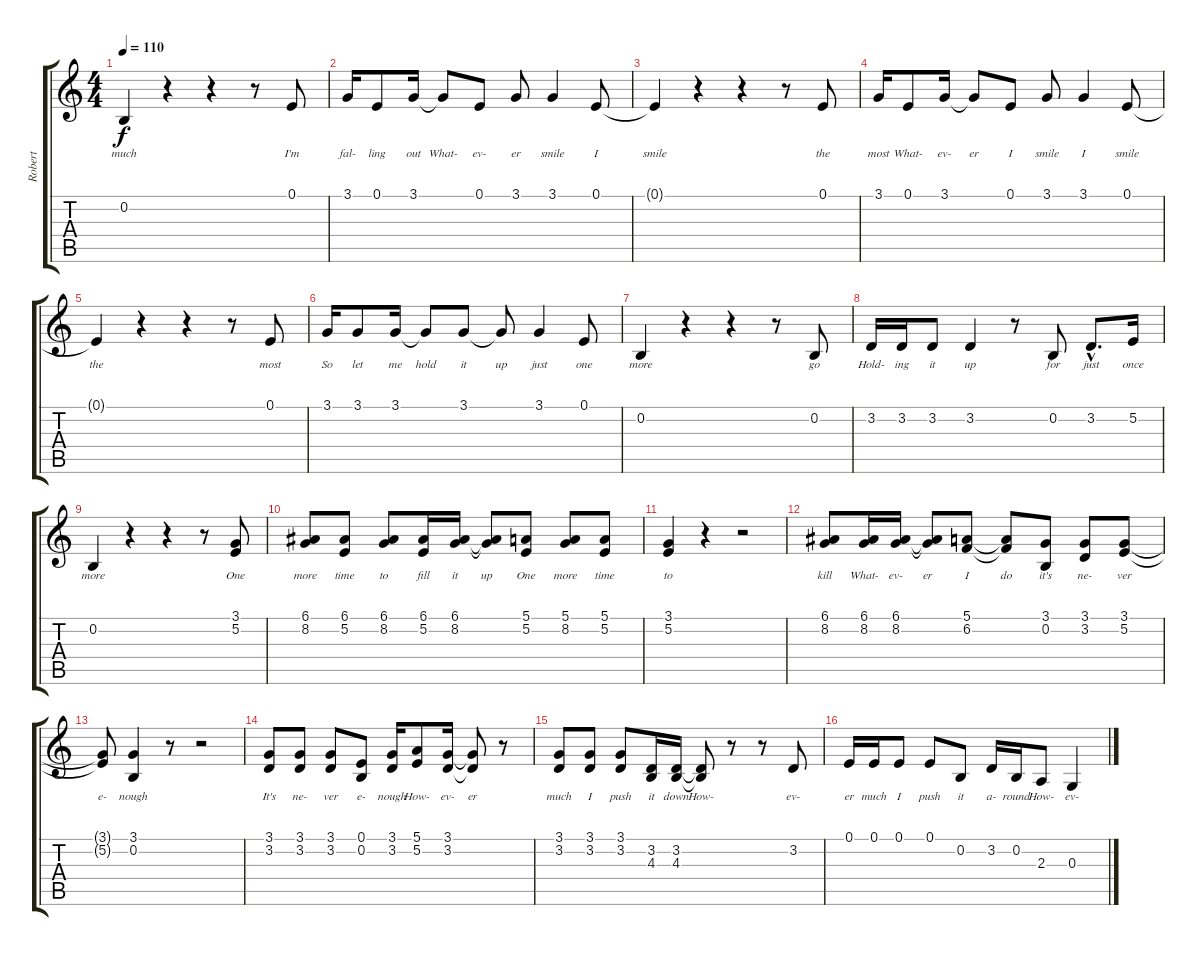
\track ("Robert" "Robert") {instrument sopranosax}
\staff {score tabs}
\tuning (E4 B3 G3 D3 A2 E2) {hide}
\ts (4 4)
\tempo 110
\clef g2
\ks c
0.2{t}.4{lyrics (0 "much") lyrics (1 "") lyrics (2 "") lyrics (3 "") lyrics (4 "") dy f} r.4 r.4 r.8 0.1.8{lyrics (0 "I'm") lyrics (1 "") lyrics (2 "") lyrics (3 "") lyrics (4 "")} |
3.1.16{lyrics (0 "fal-") lyrics (1 "") lyrics (2 "") lyrics (3 "") lyrics (4 "")} 0.1.8{lyrics (0 "ling") lyrics (1 "") lyrics (2 "") lyrics (3 "") lyrics (4 "")} 3.1.16{lyrics (0 "out") lyrics (1 "") lyrics (2 "") lyrics (3 "") lyrics (4 "")} 3.1{t}.8{lyrics (0 "What-") lyrics (1 "") lyrics (2 "") lyrics (3 "") lyrics (4 "")} 0.1.8{lyrics (0 "ev-") lyrics (1 "") lyrics (2 "") lyrics (3 "") lyrics (4 "")} 3.1.8{lyrics (0 "er") lyrics (1 "") lyrics (2 "") lyrics (3 "") lyrics (4 "")} 3.1.4{lyrics (0 "smile") lyrics (1 "") lyrics (2 "") lyrics (3 "") lyrics (4 "")} 0.1.8{lyrics (0 "I") lyrics (1 "") lyrics (2 "") lyrics (3 "") lyrics (4 "")} |
0.1{t}.4{lyrics (0 "smile") lyrics (1 "") lyrics (2 "") lyrics (3 "") lyrics (4 "")} r.4 r.4 r.8 0.1.8{lyrics (0 "the") lyrics (1 "") lyrics (2 "") lyrics (3 "") lyrics (4 "")} |
3.1.16{lyrics (0 "most") lyrics (1 "") lyrics (2 "") lyrics (3 "") lyrics (4 "")} 0.1.8{lyrics (0 "What-") lyrics (1 "") lyrics (2 "") lyrics (3 "") lyrics (4 "")} 3.1.16{lyrics (0 "ev-") lyrics (1 "") lyrics (2 "") lyrics (3 "") lyrics (4 "")} 3.1{t}.8{lyrics (0 "er") lyrics (1 "") lyrics (2 "") lyrics (3 "") lyrics (4 "")} 0.1.8{lyrics (0 "I") lyrics (1 "") lyrics (2 "") lyrics (3 "") lyrics (4 "")} 3.1.8{lyrics (0 "smile") lyrics (1 "") lyrics (2 "") lyrics (3 "") lyrics (4 "")} 3.1.4{lyrics (0 "I") lyrics (1 "") lyrics (2 "") lyrics (3 "") lyrics (4 "")} 0.1.8{lyrics (0 "smile") lyrics (1 "") lyrics (2 "") lyrics (3 "") lyrics (4 "")} |
0.1{t}.4{lyrics (0 "the") lyrics (1 "") lyrics (2 "") lyrics (3 "") lyrics (4 "")} r.4 r.4 r.8 0.1.8{lyrics (0 "most") lyrics (1 "") lyrics (2 "") lyrics (3 "") lyrics (4 "")} |
3.1.16{lyrics (0 "So") lyrics (1 "") lyrics (2 "") lyrics (3 "") lyrics (4 "")} 3.1.8{lyrics (0 "let") lyrics (1 "") lyrics (2 "") lyrics (3 "") lyrics (4 "")} 3.1.16{lyrics (0 "me") lyrics (1 "") lyrics (2 "") lyrics (3 "") lyrics (4 "")} 3.1{t}.8{lyrics (0 "hold") lyrics (1 "") lyrics (2 "") lyrics (3 "") lyrics (4 "")} 3.1.8{lyrics (0 "it") lyrics (1 "") lyrics (2 "") lyrics (3 "") lyrics (4 "")} 3.1{t}.8{lyrics (0 "up") lyrics (1 "") lyrics (2 "") lyrics (3 "") lyrics (4 "")} 3.1.4{lyrics (0 "just") lyrics (1 "") lyrics (2 "") lyrics (3 "") lyrics (4 "")} 0.1.8{lyrics (0 "one") lyrics (1 "") lyrics (2 "") lyrics (3 "") lyrics (4 "")} |
0.2.4{lyrics (0 "more") lyrics (1 "") lyrics (2 "") lyrics (3 "") lyrics (4 "")} r.4 r.4 r.8 0.2.8{lyrics (0 "go") lyrics (1 "") lyrics (2 "") lyrics (3 "") lyrics (4 "")} |
3.2.16{lyrics (0 "Hold-") lyrics (1 "") lyrics (2 "") lyrics (3 "") lyrics (4 "")} 3.2.16{lyrics (0 "ing") lyrics (1 "") lyrics (2 "") lyrics (3 "") lyrics (4 "")} 3.2.8{lyrics (0 "it") lyrics (1 "") lyrics (2 "") lyrics (3 "") lyrics (4 "")} 3.2.4{lyrics (0 "up") lyrics (1 "") lyrics (2 "") lyrics (3 "") lyrics (4 "")} r.8 0.2.8{lyrics (0 "for") lyrics (1 "") lyrics (2 "") lyrics (3 "") lyrics (4 "")} 3.2{hac}.8{d lyrics (0 "just") lyrics (1 "") lyrics (2 "") lyrics (3 "") lyrics (4 "")} 5.2.16{lyrics (0 "once") lyrics (1 "") lyrics (2 "") lyrics (3 "") lyrics (4 "")} |
0.2.4{lyrics (0 "more") lyrics (1 "") lyrics (2 "") lyrics (3 "") lyrics (4 "")} r.4 r.4 r.8 (3.1 5.2).8{lyrics (0 "One") lyrics (1 "") lyrics (2 "") lyrics (3 "") lyrics (4 "")} |
(6.1 8.2).8{lyrics (0 "more") lyrics (1 "") lyrics (2 "") lyrics (3 "") lyrics (4 "")} (6.1 5.2).8{lyrics (0 "time") lyrics (1 "") lyrics (2 "") lyrics (3 "") lyrics (4 "")} (6.1 8.2).8{lyrics (0 "to") lyrics (1 "") lyrics (2 "") lyrics (3 "") lyrics (4 "")} (6.1 5.2).16{lyrics (0 "fill") lyrics (1 "") lyrics (2 "") lyrics (3 "") lyrics (4 "")} (6.1 8.2).16{lyrics (0 "it") lyrics (1 "") lyrics (2 "") lyrics (3 "") lyrics (4 "")} (6.1{t} 8.2{t}).8{lyrics (0 "up") lyrics (1 "") lyrics (2 "") lyrics (3 "") lyrics (4 "")} (5.1 5.2).8{lyrics (0 "One") lyrics (1 "") lyrics (2 "") lyrics (3 "") lyrics (4 "")} (5.1 8.2).8{lyrics (0 "more") lyrics (1 "") lyrics (2 "") lyrics (3 "") lyrics (4 "")} (5.1 5.2).8{lyrics (0 "time") lyrics (1 "") lyrics (2 "") lyrics (3 "") lyrics (4 "")} |
(3.1 5.2).4{lyrics (0 "to") lyrics (1 "") lyrics (2 "") lyrics (3 "") lyrics (4 "")} r.4 r.2 |
(6.1 8.2).8{lyrics (0 "kill") lyrics (1 "") lyrics (2 "") lyrics (3 "") lyrics (4 "")} (6.1 8.2).16{lyrics (0 "What-") lyrics (1 "") lyrics (2 "") lyrics (3 "") lyrics (4 "")} (6.1 8.2).16{lyrics (0 "ev-") lyrics (1 "") lyrics (2 "") lyrics (3 "") lyrics (4 "")} (6.1{t} 8.2{t}).8{lyrics (0 "er") lyrics (1 "") lyrics (2 "") lyrics (3 "") lyrics (4 "")} (5.1 6.2).8{lyrics (0 "I") lyrics (1 "") lyrics (2 "") lyrics (3 "") lyrics (4 "")} (5.1{t} 6.2{t}).8{lyrics (0 "do") lyrics (1 "") lyrics (2 "") lyrics (3 "") lyrics (4 "")} (3.1 0.2).8{lyrics (0 "it's") lyrics (1 "") lyrics (2 "") lyrics (3 "") lyrics (4 "")} (3.1 3.2).8{lyrics (0 "ne-") lyrics (1 "") lyrics (2 "") lyrics (3 "") lyrics (4 "")} (3.1 5.2).8{lyrics (0 "ver") lyrics (1 "") lyrics (2 "") lyrics (3 "") lyrics (4 "")} |
(3.1{t} 5.2{t}).8{lyrics (0 "e-") lyrics (1 "") lyrics (2 "") lyrics (3 "") lyrics (4 "")} (3.1 0.2).4{lyrics (0 "nough") lyrics (1 "") lyrics (2 "") lyrics (3 "") lyrics (4 "")} r.8 r.2 |
(3.1 3.2).8{lyrics (0 "It's") lyrics (1 "") lyrics (2 "") lyrics (3 "") lyrics (4 "")} (3.1 3.2).8{lyrics (0 "ne-") lyrics (1 "") lyrics (2 "") lyrics (3 "") lyrics (4 "")} (3.1 3.2).8{lyrics (0 "ver") lyrics (1 "") lyrics (2 "") lyrics (3 "") lyrics (4 "")} (0.1 0.2).8{lyrics (0 "e-") lyrics (1 "") lyrics (2 "") lyrics (3 "") lyrics (4 "")} (3.1 3.2).16{lyrics (0 "nough") lyrics (1 "") lyrics (2 "") lyrics (3 "") lyrics (4 "")} (5.1 5.2).8{lyrics (0 "How-") lyrics (1 "") lyrics (2 "") lyrics (3 "") lyrics (4 "")} (3.1 3.2).16{lyrics (0 "ev-") lyrics (1 "") lyrics (2 "") lyrics (3 "") lyrics (4 "")} (3.1{t} 3.2{t}).8{lyrics (0 "er") lyrics (1 "") lyrics (2 "") lyrics (3 "") lyrics (4 "")} r.8 |
(3.1 3.2).8{lyrics (0 "much") lyrics (1 "") lyrics (2 "") lyrics (3 "") lyrics (4 "")} (3.1 3.2).8{lyrics (0 "I") lyrics (1 "") lyrics (2 "") lyrics (3 "") lyrics (4 "")} (3.1 3.2).8{lyrics (0 "push") lyrics (1 "") lyrics (2 "") lyrics (3 "") lyrics (4 "")} (3.2 4.3).16{lyrics (0 "it") lyrics (1 "") lyrics (2 "") lyrics (3 "") lyrics (4 "")} (3.2 4.3).16{lyrics (0 "down") lyrics (1 "") lyrics (2 "") lyrics (3 "") lyrics (4 "")} (3.2{t} 4.3{t}).8{lyrics (0 "How-") lyrics (1 "") lyrics (2 "") lyrics (3 "") lyrics (4 "")} r.8 r.8 3.2.8{lyrics (0 "ev-") lyrics (1 "") lyrics (2 "") lyrics (3 "") lyrics (4 "")} |
0.1.16{lyrics (0 "er") lyrics (1 "") lyrics (2 "") lyrics (3 "") lyrics (4 "")} 0.1.16{lyrics (0 "much") lyrics (1 "") lyrics (2 "") lyrics (3 "") lyrics (4 "")} 0.1.8{lyrics (0 "I") lyrics (1 "") lyrics (2 "") lyrics (3 "") lyrics (4 "")} 0.1.8{lyrics (0 "push") lyrics (1 "") lyrics (2 "") lyrics (3 "") lyrics (4 "")} 0.2.8{lyrics (0 "it") lyrics (1 "") lyrics (2 "") lyrics (3 "") lyrics (4 "")} 3.2.16{lyrics (0 "a-") lyrics (1 "") lyrics (2 "") lyrics (3 "") lyrics (4 "")} 0.2.16{lyrics (0 "round") lyrics (1 "") lyrics (2 "") lyrics (3 "") lyrics (4 "")} 2.3.8{lyrics (0 "How-") lyrics (1 "") lyrics (2 "") lyrics (3 "") lyrics (4 "")} 0.3.4{lyrics (0 "ev-") lyrics (1 "") lyrics (2 "") lyrics (3 "") lyrics (4 "")}
